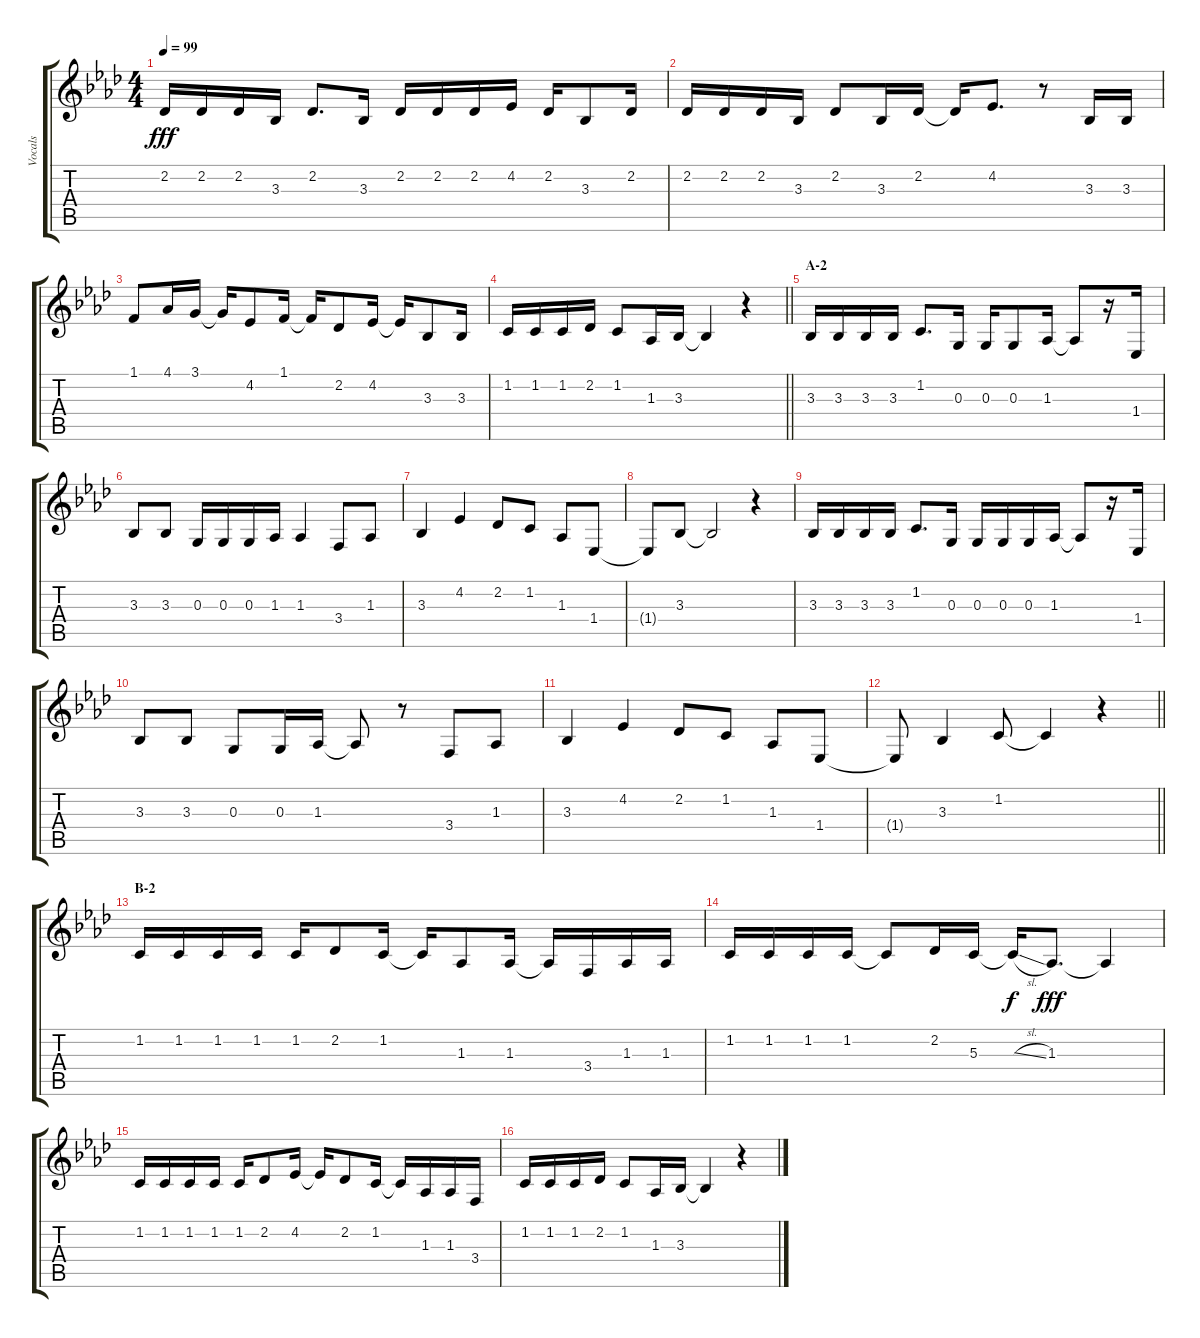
\track ("Vocals" "Vocals") {instrument voiceoohs}
\staff {score tabs}
\tuning (E4 B3 G3 D3 A2 E2) {hide}
\ts (4 4)
\tempo 99
\clef g2
\ks ab
2.2.16{dy fff} 2.2.16 2.2.16 3.3.16 2.2.8{d} 3.3.16 2.2.16 2.2.16 2.2.16 4.2.16 2.2.16 3.3.8 2.2.16 |
2.2.16 2.2.16 2.2.16 3.3.16 2.2.8 3.3.16 2.2.16 2.2{t}.16 4.2.8{d} r.8 3.3.16 3.3.16 |
1.1.8 4.1.16 3.1.16 3.1{t}.16 4.2.8 1.1.16 1.1{t}.16 2.2.8 4.2.16 4.2{t}.16 3.3.8 3.3.16 |
\barLineRight lightlight
1.2.16 1.2.16 1.2.16 2.2.16 1.2.8 1.3.16 3.3.16 3.3{t}.4 r.4 |
\section ("" "A-2")
3.3.16 3.3.16 3.3.16 3.3.16 1.2.8{d} 0.3.16 0.3.16 0.3.8 1.3.16 1.3{t}.8 r.16 1.4.16 |
3.3.8 3.3.8 0.3.16 0.3.16 0.3.16 1.3.16 1.3.4 3.4.8 1.3.8 |
3.3.4 4.2.4 2.2.8 1.2.8 1.3.8 1.4.8 |
1.4{t}.8 3.3.8 3.3{t}.2 r.4 |
3.3.16 3.3.16 3.3.16 3.3.16 1.2.8{d} 0.3.16 0.3.16 0.3.16 0.3.16 1.3.16 1.3{t}.8 r.16 1.4.16 |
3.3.8 3.3.8 0.3.8 0.3.16 1.3.16 1.3{t}.8 r.8 3.4.8 1.3.8 |
3.3.4 4.2.4 2.2.8 1.2.8 1.3.8 1.4.8 |
\barLineRight lightlight
1.4{t}.8 3.3.4 1.2.8 1.2{t}.4 r.4 |
\section ("" "B-2")
1.2.16 1.2.16 1.2.16 1.2.16 1.2.16 2.2.8 1.2.16 1.2{t}.16 1.3.8 1.3.16 1.3{t}.16 3.4.16 1.3.16 1.3.16 |
1.2.16 1.2.16 1.2.16 1.2.16 1.2{t}.8 2.2.16 5.3.16 5.3{sl t}.16{dy f} 1.3.8{d dy fff} 1.3{t}.4 |
1.2.16 1.2.16 1.2.16 1.2.16 1.2.16 2.2.8 4.2.16 4.2{t}.16 2.2.8 1.2.16 1.2{t}.16 1.3.16 1.3.16 3.4.16 |
1.2.16 1.2.16 1.2.16 2.2.16 1.2.8 1.3.16 3.3.16 3.3{t}.4 r.4
